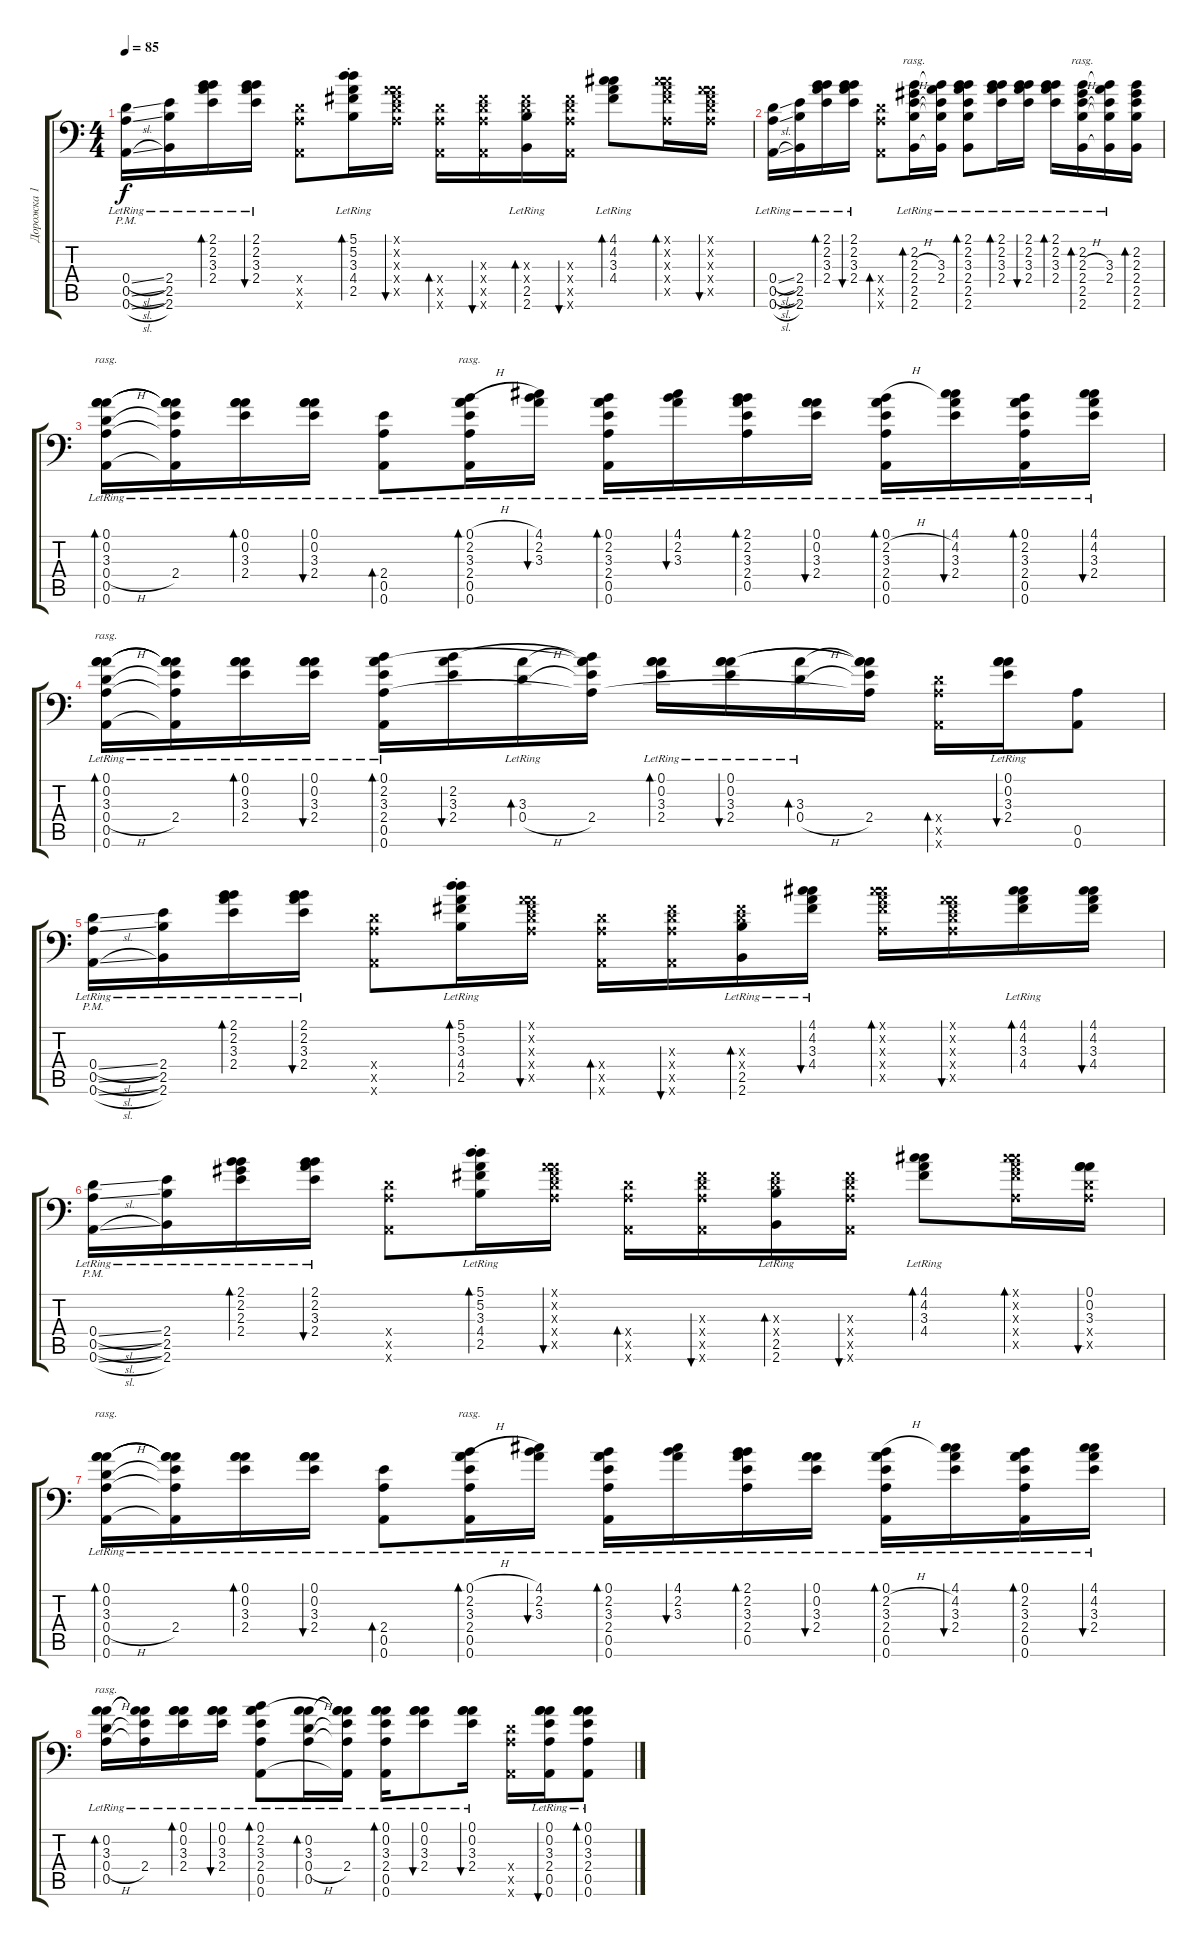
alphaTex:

\track ("Дорожка 1" "Дорожка 1") {instrument acousticguitarsteel}
\staff {score tabs}
\tuning (A3 A3 Gb3 D3 A2 A1) {hide}
\ts (4 4)
\tempo 85
\clef f4
\ks c
(0.4{sl pm lr} 0.5{sl pm lr} 0.6{sl pm lr}).16{dy f} (2.4{lr} 2.5{lr} 2.6{lr}).16 (2.1{lr} 2.2{lr} 3.3{lr} 2.4{lr}).16{bd 120} (2.1{lr} 2.2{lr} 3.3{lr} 2.4{lr}).16{bu 30} (0.4{x} 0.5{x} 0.6{x}).8 (5.1{lr} 5.2{lr} 3.3{lr} 4.4{lr} 2.5{st lr}).16{bd 30} (0.1{x} 0.2{x} 0.3{x} 0.4{x} 0.5{x}).16{bu 30} (0.4{x} 0.5{x} 0.6{x}).16{bd 30} (0.3{x} 0.4{x} 0.5{x} 0.6{x}).16{bu 30} (0.3{x} 0.4{x} 2.5{lr} 2.6{lr}).16{bd 30} (0.3{x} 0.4{x} 0.5{x} 0.6{x}).16{bu 30} (4.1{lr} 4.2{lr} 3.3{lr} 4.4{lr}).8{bd 30} (4.1{x} 4.2{x} 3.3{x} 4.4{x} 0.5{x}).16{bd 30} (0.1{x} 0.2{x} 0.3{x} 0.4{x} 0.5{x}).16{bu 30} |
(0.4{sl lr} 0.5{sl lr} 0.6{sl lr}).16 (2.4{lr} 2.5{lr} 2.6{lr}).16 (2.1{lr} 2.2{lr} 3.3{lr} 2.4{lr}).16{bd 120} (2.1{lr} 2.2{lr} 3.3{lr} 2.4{lr}).16{bu 30} (0.4{x} 0.5{x} 0.6{x}).8{bd 30} (2.2{lr} 2.3{h lr} 2.4{h lr} 2.5{lr} 2.6{lr}).16{bd 30 rasg ii} (2.2{t} 3.3{lr} 2.4{lr} 2.5{t} 2.6{t}).16 (2.1{lr} 2.2{lr} 3.3{lr} 2.4{lr} 2.5{lr} 2.6{lr}).8{bd 30} (2.1{lr} 2.2{lr} 3.3{lr} 2.4{lr}).16{bd 120} (2.1{lr} 2.2{lr} 3.3{lr} 2.4{lr}).16{bu 30} (2.1{lr} 2.2{lr} 3.3{lr} 2.4{lr}).16{bd 30} (2.2{lr} 2.3{h lr} 2.4{h lr} 2.5{lr} 2.6{lr}).16{bd 30 rasg ii} (2.2{t} 3.3{lr} 2.4{lr} 2.5{t} 2.6{t}).16 (2.2 2.3 2.4 2.5 2.6).16{bd 30} |
(0.1{lr} 0.2{lr} 3.3{lr} 0.4{h lr} 0.5{lr} 0.6{lr}).16{bd 120 rasg ii} (0.1{t} 0.2{t} 3.3{t} 2.4{lr} 0.5{t} 0.6{t}).16 (0.1{lr} 0.2{lr} 3.3{lr} 2.4{lr}).16{bd 30} (0.1{lr} 0.2{lr} 3.3{lr} 2.4{lr}).16{bu 30} (2.4{lr} 0.5{lr} 0.6{lr}).8{bd 30} (0.1{h lr} 2.2{lr} 3.3{lr} 2.4{lr} 0.5{lr} 0.6{lr}).16{bd 30 rasg ii} (4.1{lr} 2.2{lr} 3.3{lr}).16{bu 30} (0.1{lr} 2.2{lr} 3.3{lr} 2.4{lr} 0.5{lr} 0.6{lr}).16{bd 30} (4.1{lr} 2.2{lr} 3.3{lr}).16{bu 30} (2.1{lr} 2.2{lr} 3.3{lr} 2.4{lr} 0.5{lr}).16{bd 30} (0.1{lr} 0.2{lr} 3.3{lr} 2.4{lr}).16{bu 30} (0.1{h lr} 2.2{h lr} 3.3{lr} 2.4{lr} 0.5{lr} 0.6{lr}).16{bd 30} (4.1{lr} 4.2{lr} 3.3{lr} 2.4{lr}).16{bu 30} (0.1{lr} 2.2{lr} 3.3{lr} 2.4{lr} 0.5{lr} 0.6{lr}).16{bd 30} (4.1{lr} 4.2{lr} 3.3{lr} 2.4{lr}).16{bu 30} |
(0.1{lr} 0.2{lr} 3.3{lr} 0.4{h lr} 0.5{lr} 0.6{lr}).16{bd 120 rasg ii} (0.1{t} 0.2{t} 3.3{t} 2.4{lr} 0.5{t} 0.6{t}).16 (0.1{lr} 0.2{lr} 3.3{lr} 2.4{lr}).16{bd 30} (0.1{lr} 0.2{lr} 3.3{lr} 2.4{lr}).16{bu 30} (0.1{lr} 2.2{lr} 3.3{lr} 2.4{lr} 0.5{lr} 0.6{lr}).16{bd 30} (2.2 3.3 2.4).16{bu 30} (3.3{lr} 0.4{h lr}).16{bd 30} (0.1{t} 2.2{t} 3.3{t} 2.4 0.5{t}).16 (0.1{lr} 0.2{lr} 3.3{lr} 2.4{lr}).16{bd 30} (0.1{lr} 0.2{lr} 3.3{lr} 2.4{lr}).16{bu 30} (3.3{lr} 0.4{h lr}).16{bd 30} (0.1{t} 0.2{t} 3.3{t} 2.4 0.5{t}).16 (0.4{x} 0.5{x} 0.6{x}).16{bd 30} (0.1{lr} 0.2{lr} 3.3{lr} 2.4{lr}).16{bu 30} (0.5 0.6).8 |
(0.4{sl pm lr} 0.5{sl pm lr} 0.6{sl pm lr}).16 (2.4{lr} 2.5{lr} 2.6{lr}).16 (2.1{lr} 2.2{lr} 3.3{lr} 2.4{lr}).16{bd 120} (2.1{lr} 2.2{lr} 3.3{lr} 2.4{lr}).16{bu 30} (0.4{x} 0.5{x} 0.6{x}).8 (5.1{lr} 5.2{lr} 3.3{lr} 4.4{lr} 2.5{st lr}).16{bd 30} (0.1{x} 0.2{x} 0.3{x} 0.4{x} 0.5{x}).16{bu 30} (0.4{x} 0.5{x} 0.6{x}).16{bd 30} (0.3{x} 0.4{x} 0.5{x} 0.6{x}).16{bu 30} (0.3{x} 0.4{x} 2.5{lr} 2.6{lr}).16{bd 30} (4.1{lr} 4.2{lr} 3.3{lr} 4.4{lr}).16{bu 30} (4.1{x} 4.2{x} 3.3{x} 4.4{x} 0.5{x}).16{bd 30} (0.1{x} 0.2{x} 0.3{x} 0.4{x} 0.5{x}).16{bu 30} (4.1{lr} 4.2{lr} 3.3{lr} 4.4{lr}).16{bd 30} (4.1 4.2 3.3 4.4).16{bu 30} |
(0.4{sl pm lr} 0.5{sl pm lr} 0.6{sl pm lr}).16 (2.4{lr} 2.5{lr} 2.6{lr}).16 (2.1{lr} 2.2{lr} 2.3{lr} 2.4{lr}).16{bd 120} (2.1{lr} 2.2{lr} 3.3{lr} 2.4{lr}).16{bu 30} (0.4{x} 0.5{x} 0.6{x}).8 (5.1{lr} 5.2{lr} 3.3{lr} 4.4{lr} 2.5{st lr}).16{bd 30} (0.1{x} 0.2{x} 0.3{x} 0.4{x} 0.5{x}).16{bu 30} (0.4{x} 0.5{x} 0.6{x}).16{bd 30} (0.3{x} 0.4{x} 0.5{x} 0.6{x}).16{bu 30} (0.3{x} 0.4{x} 2.5{lr} 2.6{lr}).16{bd 30} (0.3{x} 0.4{x} 0.5{x} 0.6{x}).16{bu 30} (4.1{lr} 4.2{lr} 3.3{lr} 4.4{lr}).8{bd 30} (4.1{x} 4.2{x} 3.3{x} 4.4{x} 0.5{x}).16{bd 30} (0.1 0.2 3.3 0.4{x} 0.5{x}).16{bu 30} |
(0.1{lr} 0.2{lr} 3.3{lr} 0.4{h lr} 0.5{lr} 0.6{lr}).16{bd 120 rasg ii} (0.1{t} 0.2{t} 3.3{t} 2.4{lr} 0.5{t} 0.6{t}).16 (0.1{lr} 0.2{lr} 3.3{lr} 2.4{lr}).16{bd 30} (0.1{lr} 0.2{lr} 3.3{lr} 2.4{lr}).16{bu 30} (2.4{lr} 0.5{lr} 0.6{lr}).8{bd 30} (0.1{h lr} 2.2{lr} 3.3{lr} 2.4{lr} 0.5{lr} 0.6{lr}).16{bd 30 rasg ii} (4.1{lr} 2.2{lr} 3.3{lr}).16{bu 30} (0.1{lr} 2.2{lr} 3.3{lr} 2.4{lr} 0.5{lr} 0.6{lr}).16{bd 30} (4.1{lr} 2.2{lr} 3.3{lr}).16{bu 30} (2.1{lr} 2.2{lr} 3.3{lr} 2.4{lr} 0.5{lr}).16{bd 30} (0.1{lr} 0.2{lr} 3.3{lr} 2.4{lr}).16{bu 30} (0.1{h lr} 2.2{h lr} 3.3{lr} 2.4{lr} 0.5{lr} 0.6{lr}).16{bd 30} (4.1{lr} 4.2{lr} 3.3{lr} 2.4{lr}).16{bu 30} (0.1{lr} 2.2{lr} 3.3{lr} 2.4{lr} 0.5{lr} 0.6{lr}).16{bd 30} (4.1{lr} 4.2{lr} 3.3{lr} 2.4{lr}).16{bu 30} |
(0.2{lr} 3.3{lr} 0.4{h lr} 0.5{lr}).16{bd 120 rasg ii} (0.2{t} 3.3{t} 2.4{lr} 0.5{t}).16 (0.1{lr} 0.2{lr} 3.3{lr} 2.4{lr}).16{bd 30} (0.1{lr} 0.2{lr} 3.3{lr} 2.4{lr}).16{bu 30} (0.1{lr} 2.2{lr} 3.3{lr} 2.4{lr} 0.5{lr} 0.6{lr}).8{bd 30} (0.2{lr} 3.3{lr} 0.4{h lr} 0.5{lr}).16{bd 30} (0.1{t} 0.2{t} 3.3{t} 2.4{lr} 0.5{t} 0.6{t}).16 (0.1{lr} 0.2{lr} 3.3{lr} 2.4{lr} 0.5{lr} 0.6{lr}).16{bd 30} (0.1{lr} 0.2{lr} 3.3{lr} 2.4{lr}).8{bu 30} (0.1{lr} 0.2{lr} 3.3{lr} 2.4{lr}).16{bu 30} (0.4{x} 0.5{x} 0.6{x}).16 (0.1{lr} 0.2{lr} 3.3{lr} 2.4{lr} 0.5{lr} 0.6{lr}).16{bu 30} (0.1{lr} 0.2{lr} 3.3{lr} 2.4{lr} 0.5{lr} 0.6{lr}).8{bd 30}
